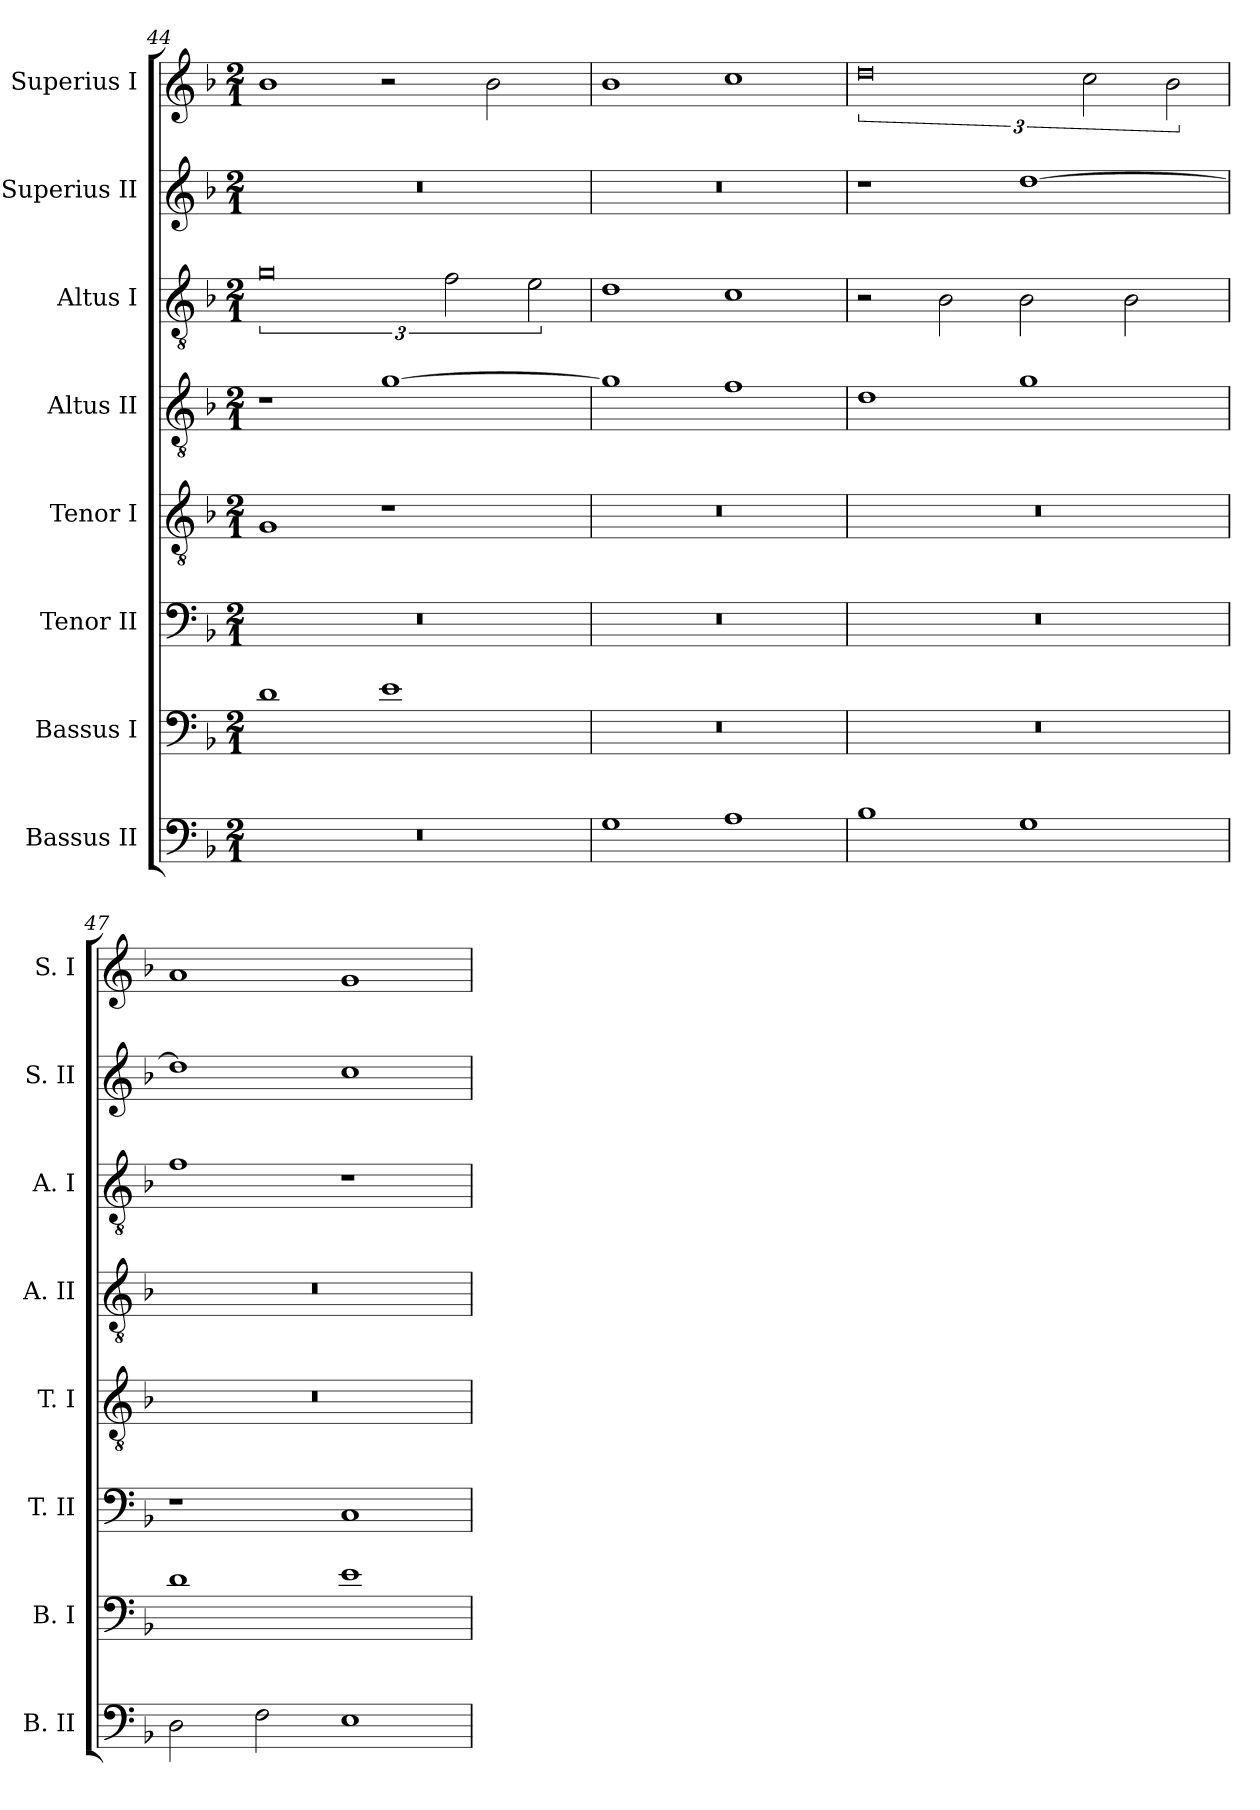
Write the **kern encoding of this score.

**kern	**kern	**kern	**kern	**kern	**kern	**kern	**kern
*part8	*part7	*part6	*part5	*part4	*part3	*part2	*part1
*staff8	*staff7	*staff6	*staff5	*staff4	*staff3	*staff2	*staff1
*I"Bassus II	*I"Bassus I	*I"Tenor II	*I"Tenor I	*I"Altus II	*I"Altus I	*I"Superius II	*I"Superius I
*I'B. II	*I'B. I	*I'T. II	*I'T. I	*I'A. II	*I'A. I	*I'S. II	*I'S. I
*clefF4	*clefF4	*clefF4	*clefGv2	*clefGv2	*clefGv2	*clefG2	*clefG2
*k[b-]	*k[b-]	*k[b-]	*k[b-]	*k[b-]	*k[b-]	*k[b-]	*k[b-]
*F:	*F:	*F:	*F:	*F:	*F:	*F:	*F:
*M2/1	*M2/1	*M2/1	*M2/1	*M2/1	*M2/1	*M2/1	*M2/1
=44	=44	=44	=44	=44	=44	=44	=44
0r	1d	0r	1G	1r	3%4g	0r	1b-
.	1e	.	1r	[1g	.	.	2r
.	.	.	.	.	3f	.	.
.	.	.	.	.	.	.	2b-
.	.	.	.	.	3e	.	.
=45	=45	=45	=45	=45	=45	=45	=45
1G	0r	0r	0r	1g]	1d	0r	1b-
1A	.	.	.	1f	1c	.	1cc
=46	=46	=46	=46	=46	=46	=46	=46
1B-	0r	0r	0r	1d	2r	1r	3%4dd
.	.	.	.	.	2B-	.	.
1G	.	.	.	1g	2B-	[1dd	.
.	.	.	.	.	.	.	3cc
.	.	.	.	.	2B-	.	.
.	.	.	.	.	.	.	3b-
=47	=47	=47	=47	=47	=47	=47	=47
2D	1d	1r	0r	0r	1f	1dd]	1a
2F	.	.	.	.	.	.	.
1E	1e	1C	.	.	1r	1cc	1g
=	=	=	=	=	=	=	=
*-	*-	*-	*-	*-	*-	*-	*-
